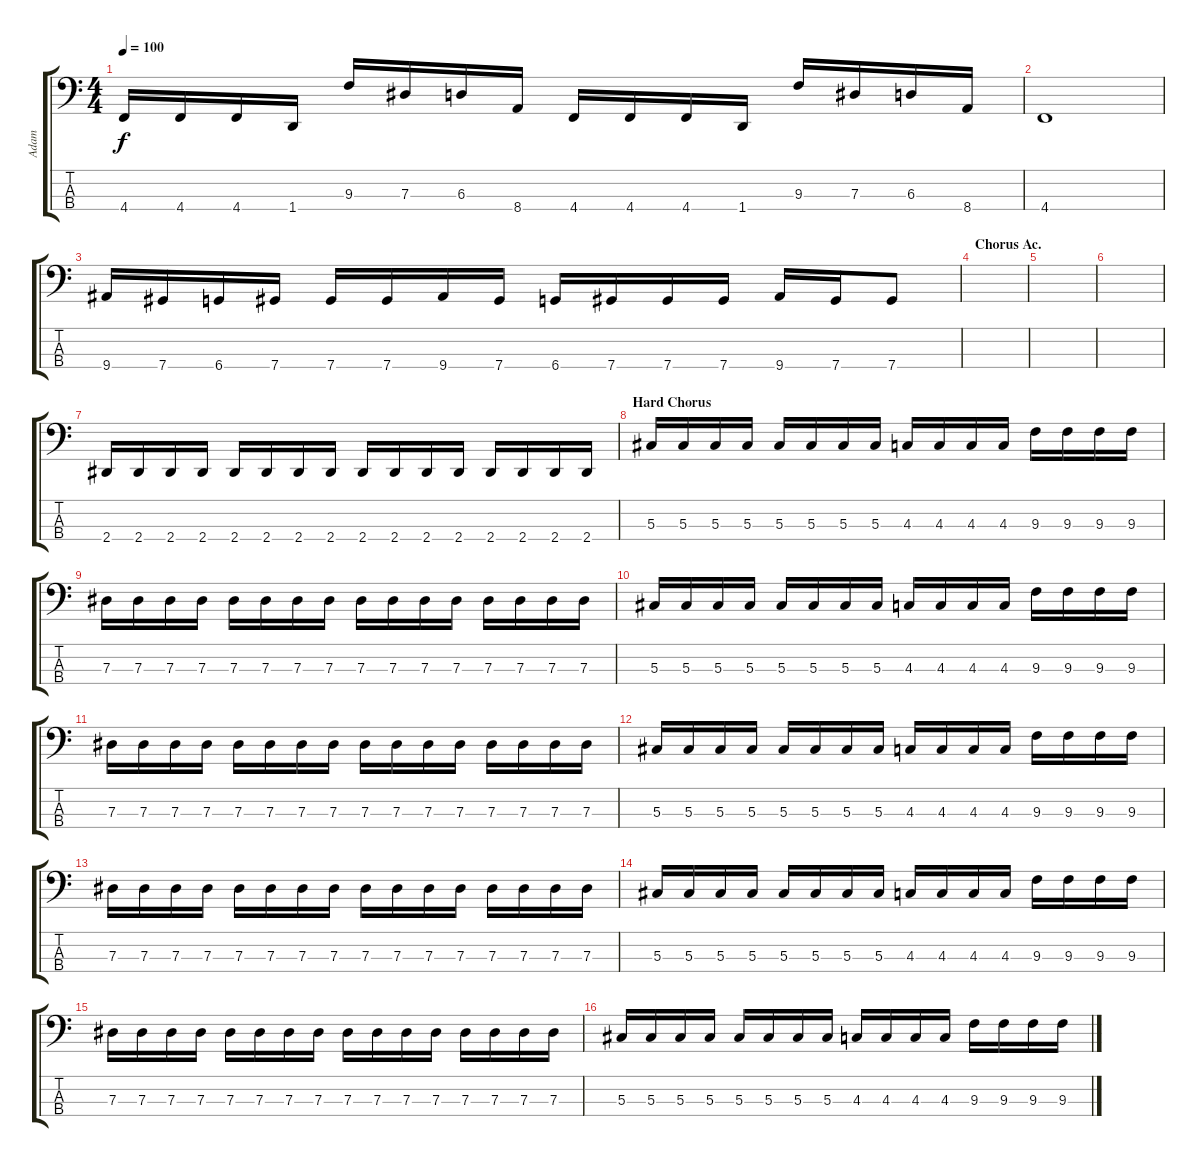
\track ("Adam" "Adam") {instrument electricbasspick}
\staff {score tabs}
\tuning (Gb2 Db2 Ab1 Db1) {hide}
\ts (4 4)
\tempo 100
\clef f4
\ks c
4.4.16{dy f} 4.4.16 4.4.16 1.4.16 9.3.16 7.3.16 6.3.16 8.4.16 4.4.16 4.4.16 4.4.16 1.4.16 9.3.16 7.3.16 6.3.16 8.4.16 |
4.4.1 |
9.4.16 7.4.16 6.4.16 7.4.16 7.4.16 7.4.16 9.4.16 7.4.16 6.4.16 7.4.16 7.4.16 7.4.16 9.4.16 7.4.16 7.4.8 |
\section ("" "Chorus Ac.")
|
|
|
2.4.16 2.4.16 2.4.16 2.4.16 2.4.16 2.4.16 2.4.16 2.4.16 2.4.16 2.4.16 2.4.16 2.4.16 2.4.16 2.4.16 2.4.16 2.4.16 |
\section ("" "Hard Chorus")
5.3.16 5.3.16 5.3.16 5.3.16 5.3.16 5.3.16 5.3.16 5.3.16 4.3.16 4.3.16 4.3.16 4.3.16 9.3.16 9.3.16 9.3.16 9.3.16 |
7.3.16 7.3.16 7.3.16 7.3.16 7.3.16 7.3.16 7.3.16 7.3.16 7.3.16 7.3.16 7.3.16 7.3.16 7.3.16 7.3.16 7.3.16 7.3.16 |
5.3.16 5.3.16 5.3.16 5.3.16 5.3.16 5.3.16 5.3.16 5.3.16 4.3.16 4.3.16 4.3.16 4.3.16 9.3.16 9.3.16 9.3.16 9.3.16 |
7.3.16 7.3.16 7.3.16 7.3.16 7.3.16 7.3.16 7.3.16 7.3.16 7.3.16 7.3.16 7.3.16 7.3.16 7.3.16 7.3.16 7.3.16 7.3.16 |
5.3.16 5.3.16 5.3.16 5.3.16 5.3.16 5.3.16 5.3.16 5.3.16 4.3.16 4.3.16 4.3.16 4.3.16 9.3.16 9.3.16 9.3.16 9.3.16 |
7.3.16 7.3.16 7.3.16 7.3.16 7.3.16 7.3.16 7.3.16 7.3.16 7.3.16 7.3.16 7.3.16 7.3.16 7.3.16 7.3.16 7.3.16 7.3.16 |
5.3.16 5.3.16 5.3.16 5.3.16 5.3.16 5.3.16 5.3.16 5.3.16 4.3.16 4.3.16 4.3.16 4.3.16 9.3.16 9.3.16 9.3.16 9.3.16 |
7.3.16 7.3.16 7.3.16 7.3.16 7.3.16 7.3.16 7.3.16 7.3.16 7.3.16 7.3.16 7.3.16 7.3.16 7.3.16 7.3.16 7.3.16 7.3.16 |
5.3.16 5.3.16 5.3.16 5.3.16 5.3.16 5.3.16 5.3.16 5.3.16 4.3.16 4.3.16 4.3.16 4.3.16 9.3.16 9.3.16 9.3.16 9.3.16
